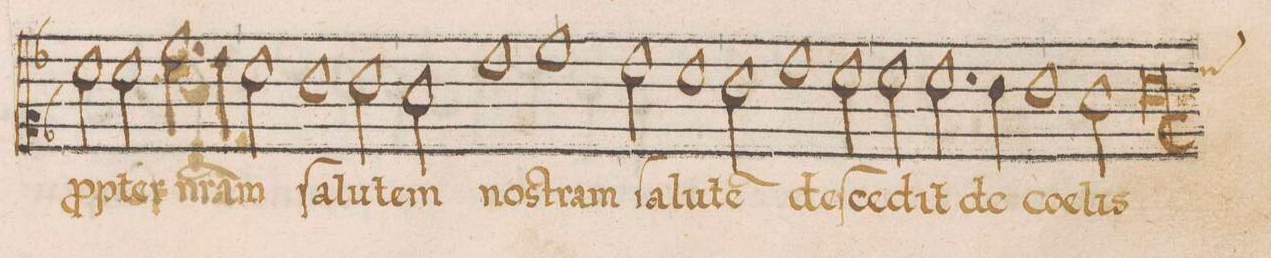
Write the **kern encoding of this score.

**kern	**text
*I"CANTVS	*
*clefC2	*
*k[b-]	*
*met(C|)	*
*M2/1	*
2a\	p(ro)p-
2a\	-ter
2.cc\	n(ost)-
4b-\	.
=58	=58
2a\	-ram
1g\	ſa-
2g\	-lu-
=59	=59
2f\	-tem
1b-\	nos-
1cc\	-tram
=60	=60
2b-\	ſa-
1a\	-lu-
=61	=61
2g\	-te(m)
1b-\	de-
2a\	-ſce(n)-
=62	=62
2a\	-dit
2.a\	de
4g\	.
1g\	coe-
=63	=63
2f\	-lis
*custos:b-	*
[1gl\;<	.
=64	=64
0g_	.
=65	=65
0g_	.
=66	=66
0g]	.
*-	*-
